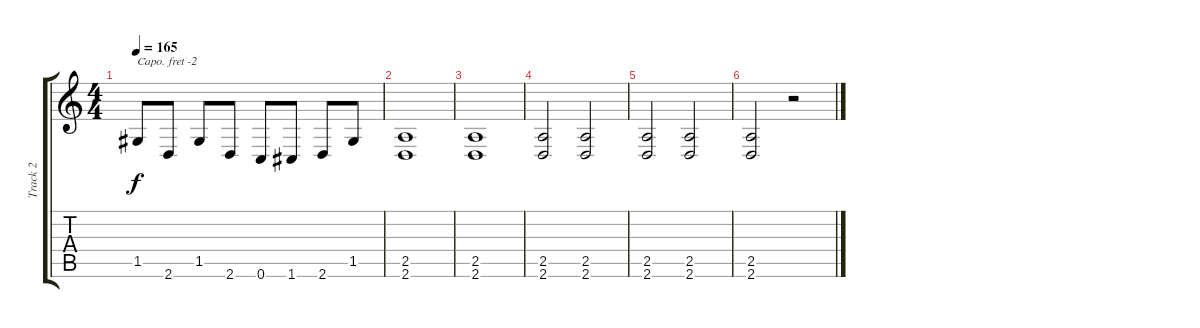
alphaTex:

\track ("Track 2" "Track 2") {instrument distortionguitar}
\staff {score tabs}
\capo -2
\tuning (E4 B3 G3 D3 A2 D2) {hide}
\ts (4 4)
\tempo 165
\clef g2
\ks c
1.5.8{dy f} 2.6.8 1.5.8 2.6.8 0.6.8 1.6.8 2.6.8 1.5.8 |
(2.5 2.6).1 |
(2.5 2.6).1 |
(2.5 2.6).2 (2.5 2.6).2 |
(2.5 2.6).2 (2.5 2.6).2 |
(2.5 2.6).2 r.2
